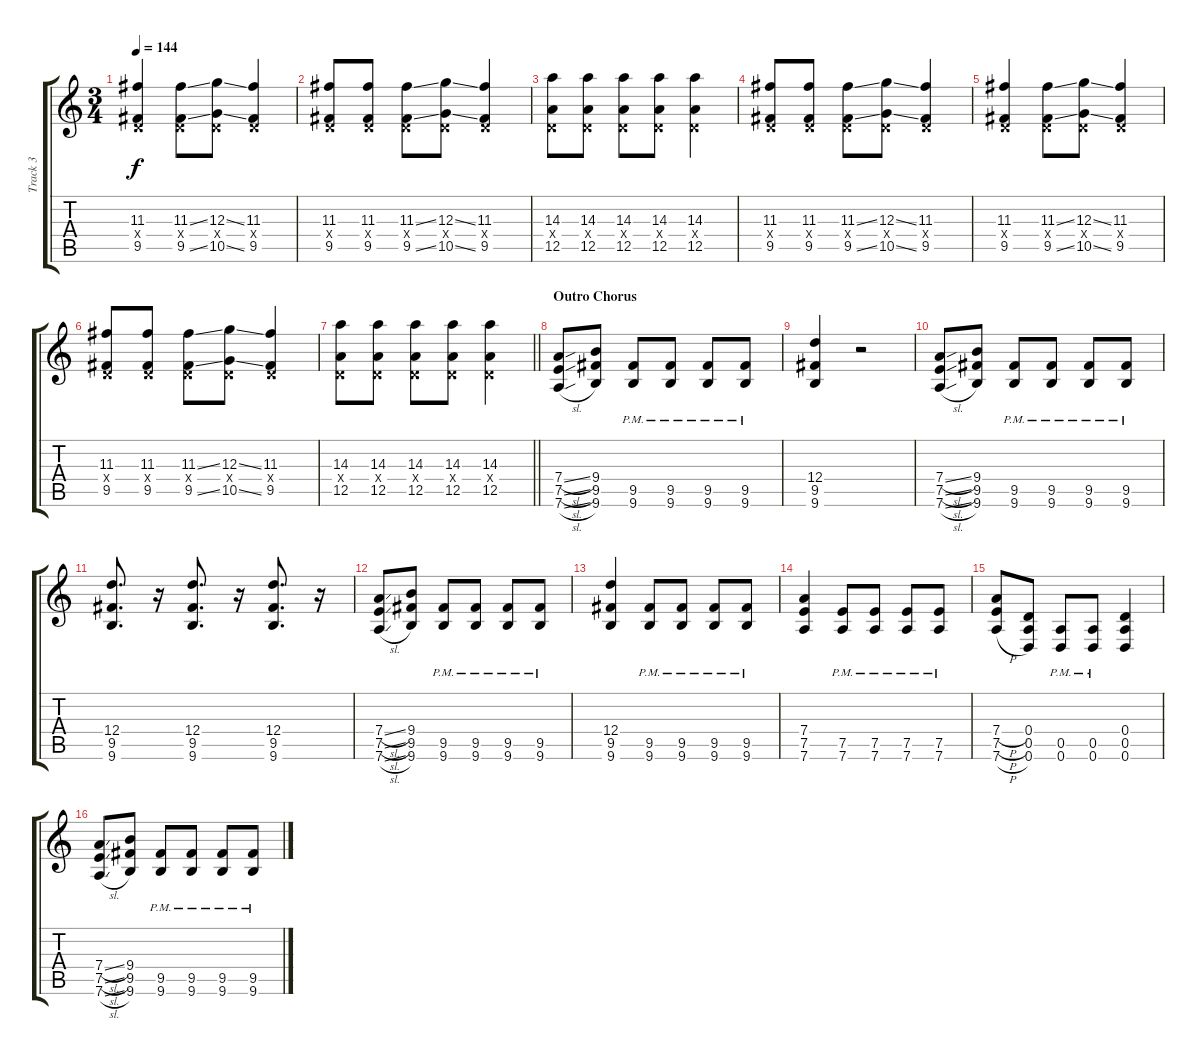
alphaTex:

\track ("Track 3" "Track 3") {instrument overdrivenguitar}
\staff {score tabs}
\tuning (E4 B3 G3 D3 A2 D2) {hide}
\ts (3 4)
\tempo 144
\clef g2
\ks c
(11.3 0.4{x} 9.5).4{dy f} (11.3{ss} 0.4{x} 9.5{ss}).8 (12.3{ss} 0.4{x} 10.5{ss}).8 (11.3 0.4{x} 9.5).4 |
(11.3 0.4{x} 9.5).8 (11.3 0.4{x} 9.5).8 (11.3{ss} 0.4{x} 9.5{ss}).8 (12.3{ss} 0.4{x} 10.5{ss}).8 (11.3 0.4{x} 9.5).4 |
(14.3 0.4{x} 12.5).8 (14.3 0.4{x} 12.5).8 (14.3 0.4{x} 12.5).8 (14.3 0.4{x} 12.5).8 (14.3 0.4{x} 12.5).4 |
(11.3 0.4{x} 9.5).8 (11.3 0.4{x} 9.5).8 (11.3{ss} 0.4{x} 9.5{ss}).8 (12.3{ss} 0.4{x} 10.5{ss}).8 (11.3 0.4{x} 9.5).4 |
(11.3 0.4{x} 9.5).4 (11.3{ss} 0.4{x} 9.5{ss}).8 (12.3{ss} 0.4{x} 10.5{ss}).8 (11.3 0.4{x} 9.5).4 |
(11.3 0.4{x} 9.5).8 (11.3 0.4{x} 9.5).8 (11.3{ss} 0.4{x} 9.5{ss}).8 (12.3{ss} 0.4{x} 10.5{ss}).8 (11.3 0.4{x} 9.5).4 |
\barLineRight lightlight
(14.3 0.4{x} 12.5).8 (14.3 0.4{x} 12.5).8 (14.3 0.4{x} 12.5).8 (14.3 0.4{x} 12.5).8 (14.3 0.4{x} 12.5).4 |
\section ("" "Outro Chorus")
(7.4{sl} 7.5{sl} 7.6{sl}).8{instrument distortionguitar} (9.4 9.5 9.6).8 (9.5{pm} 9.6{pm}).8 (9.5{pm} 9.6{pm}).8 (9.5{pm} 9.6{pm}).8 (9.5{pm} 9.6{pm}).8 |
(12.4 9.5 9.6).4 r.2 |
(7.4{sl} 7.5{sl} 7.6{sl}).8 (9.4 9.5 9.6).8 (9.5{pm} 9.6{pm}).8 (9.5{pm} 9.6{pm}).8 (9.5{pm} 9.6{pm}).8 (9.5{pm} 9.6{pm}).8 |
(12.4 9.5 9.6).8{d} r.16 (12.4 9.5 9.6).8{d} r.16 (12.4 9.5 9.6).8{d} r.16 |
(7.4{sl} 7.5{sl} 7.6{sl}).8 (9.4 9.5 9.6).8 (9.5{pm} 9.6{pm}).8 (9.5{pm} 9.6{pm}).8 (9.5{pm} 9.6{pm}).8 (9.5{pm} 9.6{pm}).8 |
(12.4 9.5 9.6).4 (9.5{pm} 9.6{pm}).8 (9.5{pm} 9.6{pm}).8 (9.5{pm} 9.6{pm}).8 (9.5{pm} 9.6{pm}).8 |
(7.4 7.5 7.6).4 (7.5{pm} 7.6{pm}).8 (7.5{pm} 7.6{pm}).8 (7.5{pm} 7.6{pm}).8 (7.5{pm} 7.6{pm}).8 |
(7.4{h} 7.5{h} 7.6{h}).8 (0.4 0.5 0.6).8 (0.5{pm} 0.6{pm}).8 (0.5{pm} 0.6{pm}).8 (0.4 0.5 0.6).4 |
(7.4{sl} 7.5{sl} 7.6{sl}).8 (9.4 9.5 9.6).8 (9.5{pm} 9.6{pm}).8 (9.5{pm} 9.6{pm}).8 (9.5{pm} 9.6{pm}).8 (9.5{pm} 9.6{pm}).8
